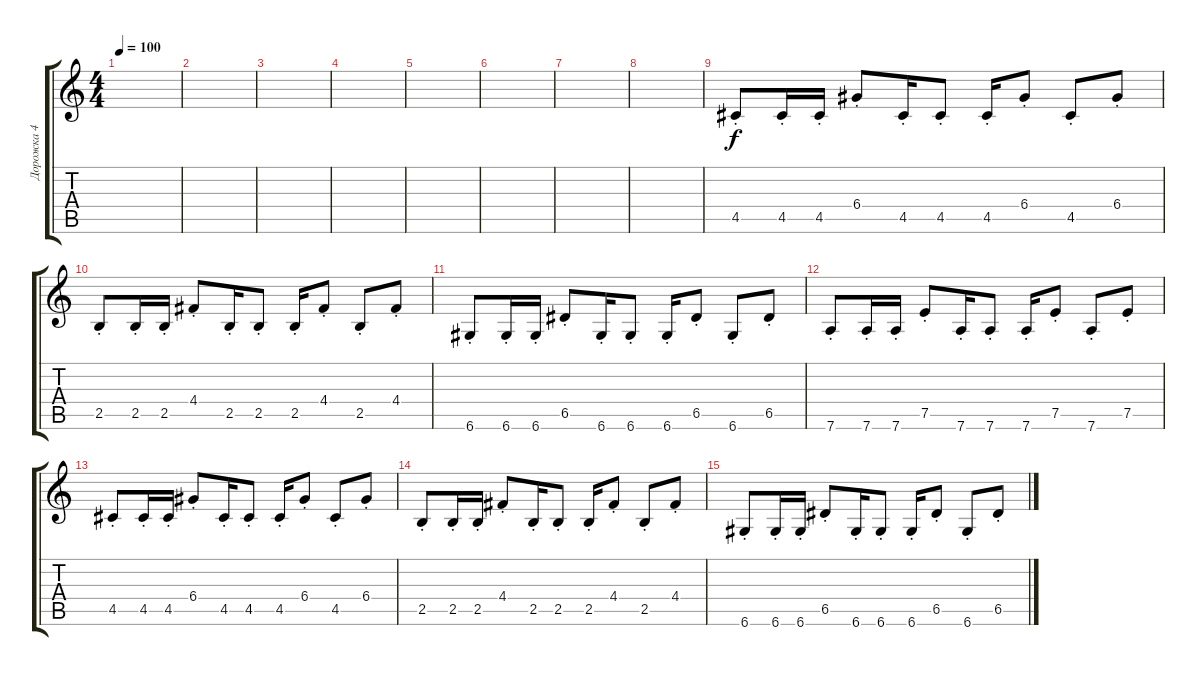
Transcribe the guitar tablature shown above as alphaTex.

\track ("Дорожка 4" "Дорожка 4") {instrument distortionguitar}
\staff {score tabs}
\tuning (E4 B3 G3 D3 A2 D2) {hide}
\ts (4 4)
\tempo 100
\clef g2
\ks c
|
|
|
|
|
|
|
|
4.5{st}.8{volume 7 instrument overdrivenguitar} 4.5{st}.16 4.5{st}.16 6.4{st}.8 4.5{st}.16 4.5{st}.8 4.5{st}.16 6.4{st}.8 4.5{st}.8 6.4{st}.8 |
2.5{st}.8 2.5{st}.16 2.5{st}.16 4.4{st}.8 2.5{st}.16 2.5{st}.8 2.5{st}.16 4.4{st}.8 2.5{st}.8 4.4{st}.8 |
6.6{st}.8 6.6{st}.16 6.6{st}.16 6.5{st}.8 6.6{st}.16 6.6{st}.8 6.6{st}.16 6.5{st}.8 6.6{st}.8 6.5{st}.8 |
7.6{st}.8 7.6{st}.16 7.6{st}.16 7.5{st}.8 7.6{st}.16 7.6{st}.8 7.6{st}.16 7.5{st}.8 7.6{st}.8 7.5{st}.8 |
4.5{st}.8 4.5{st}.16 4.5{st}.16 6.4{st}.8 4.5{st}.16 4.5{st}.8 4.5{st}.16 6.4{st}.8 4.5{st}.8 6.4{st}.8 |
2.5{st}.8 2.5{st}.16 2.5{st}.16 4.4{st}.8 2.5{st}.16 2.5{st}.8 2.5{st}.16 4.4{st}.8 2.5{st}.8 4.4{st}.8 |
6.6{st}.8 6.6{st}.16 6.6{st}.16 6.5{st}.8 6.6{st}.16 6.6{st}.8 6.6{st}.16 6.5{st}.8 6.6{st}.8 6.5{st}.8
